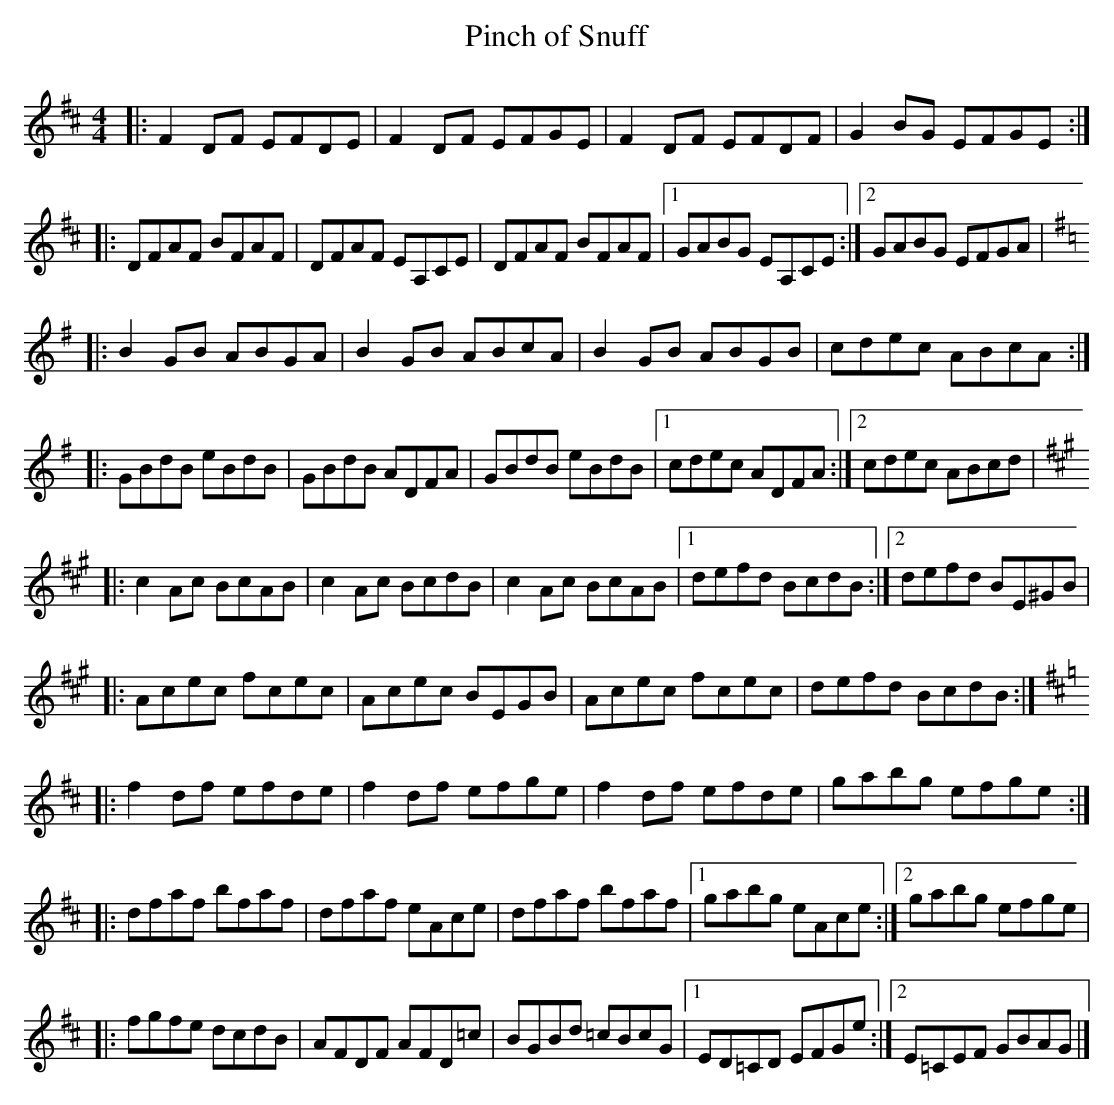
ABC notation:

X:1
T:Pinch of Snuff
M:4/4
L:1/8
K:D
|:F2DF EFDE|F2DF EFGE|F2DF EFDF|G2BG EFGE:|
|:DFAF BFAF|DFAF EA,CE|DFAF BFAF|1 GABG EA,CE:|2 GABG EFGA|
K:G
|:B2GB ABGA|B2GB ABcA|B2GB ABGB|cdec ABcA:|
|:GBdB eBdB|GBdB ADFA|GBdB eBdB|1 cdec ADFA:|2 cdec ABcd|
K:A
|:c2Ac BcAB|c2Ac BcdB|c2Ac BcAB|1 defd BcdB:|2 defd BE^GB|
|:Acec fcec|Acec BEGB|Acec fcec|defd BcdB:|
K:D
|:f2df efde|f2df efge|f2df efde|gabg efge:|
|:dfaf bfaf|dfaf eAce|dfaf bfaf|1 gabg eAce:|2 gabg efge|
|:fgfe dcdB|AFDF AFD=c|BGBd =cBcG|1 ED=CD EFGe:|2 E=CEF GBAG|]
